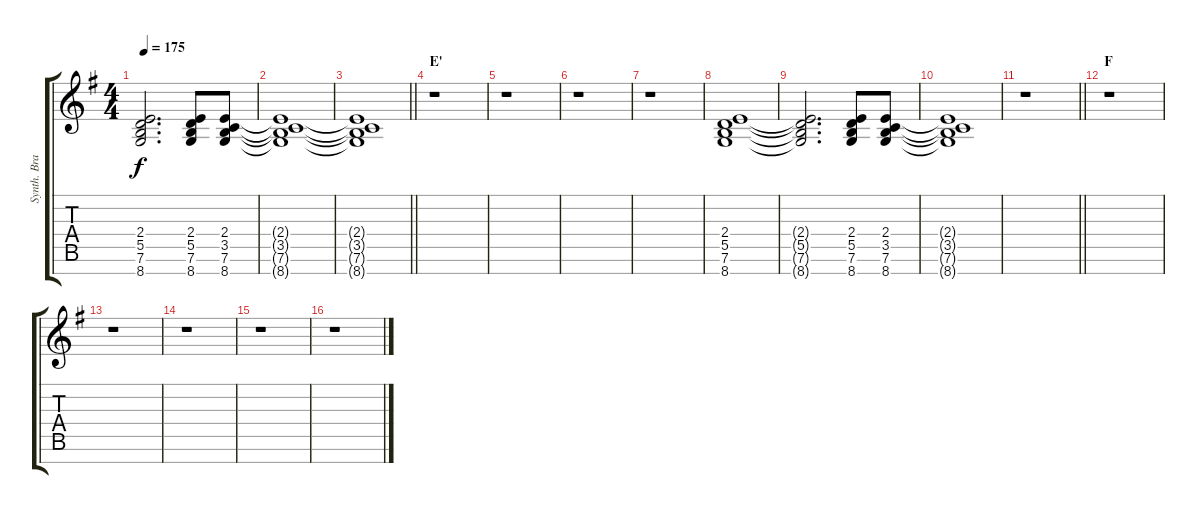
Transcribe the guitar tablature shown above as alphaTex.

\track ("Synth. Brass I" "Synth. Bra") {instrument brasssection}
\staff {score tabs}
\tuning (E5 B4 G4 D4 A3 E3 B2) {hide}
\ts (4 4)
\tempo 175
\clef g2
\ks g
(2.4{t} 5.5{t} 7.6{t} 8.7{t}).2{d dy f} (2.4 5.5 7.6 8.7).8 (2.4 3.5 7.6 8.7).8 |
(2.4{t} 3.5{t} 7.6{t} 8.7{t}).1 |
\barLineRight lightlight
(2.4{t} 3.5{t} 7.6{t} 8.7{t}).1 |
\section ("" "E'")
r.1 |
r.1 |
r.1 |
r.1 |
(2.4 5.5 7.6 8.7).1 |
(2.4{t} 5.5{t} 7.6{t} 8.7{t}).2{d} (2.4 5.5 7.6 8.7).8 (2.4 3.5 7.6 8.7).8 |
(2.4{t} 3.5{t} 7.6{t} 8.7{t}).1 |
\barLineRight lightlight
r.1 |
\section ("" "F")
r.1 |
r.1 |
r.1 |
r.1 |
r.1
